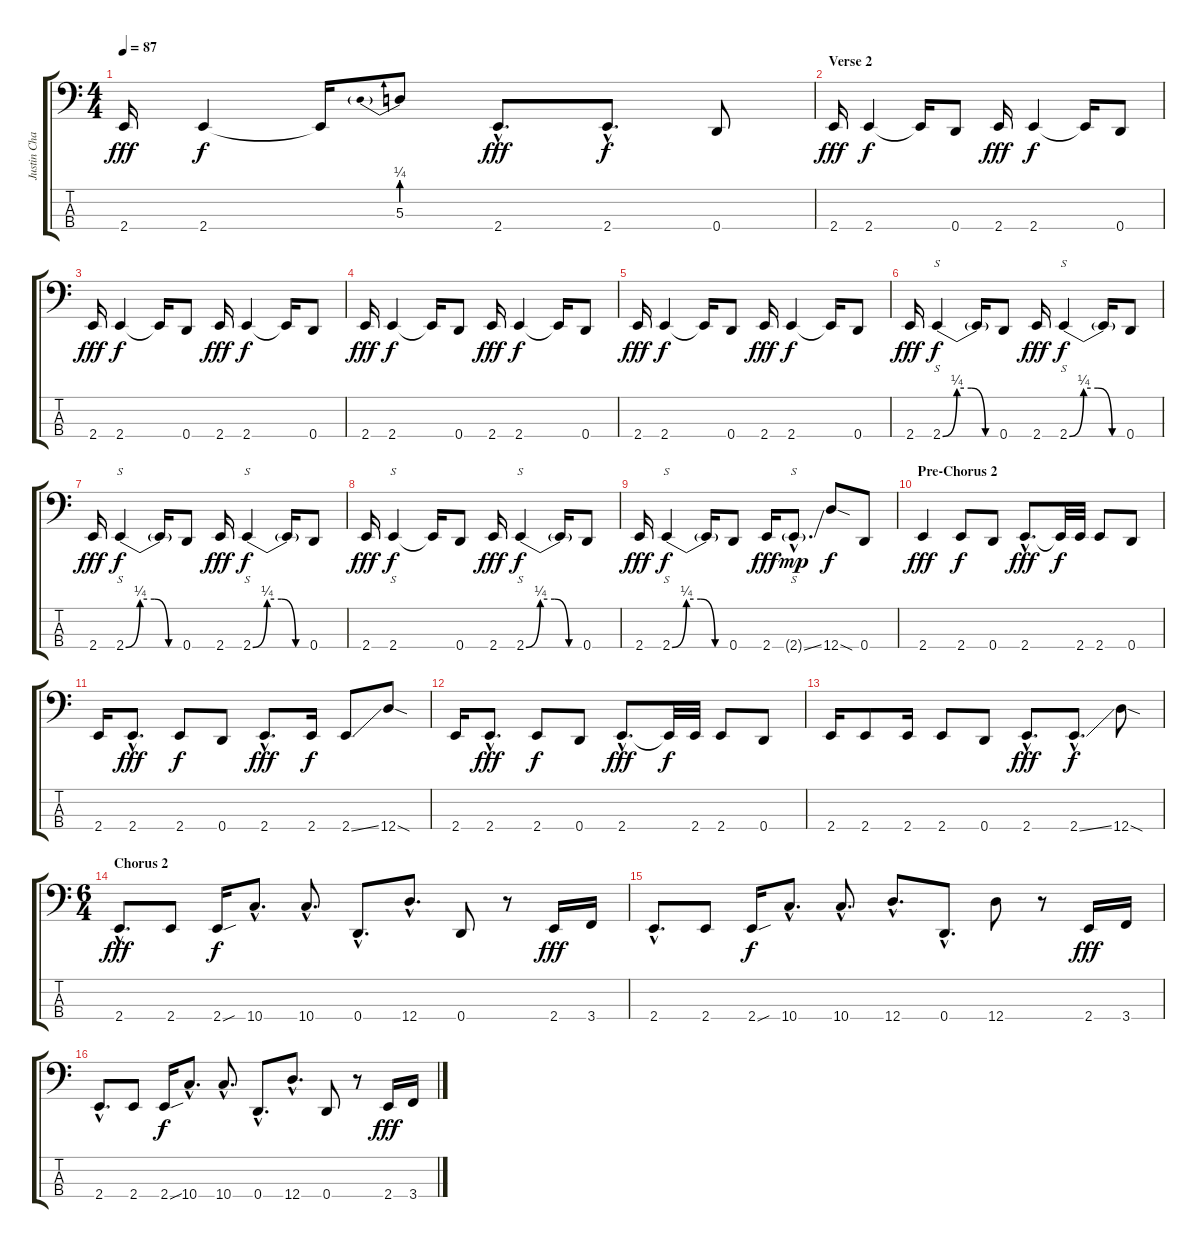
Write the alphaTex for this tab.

\track ("Justin Chancellor" "Justin Cha") {instrument electricbassfinger}
\staff {score tabs}
\tuning (G2 D2 A1 D1) {hide}
\ts (4 4)
\tempo 87
\clef f4
\ks c
2.4.16{dy fff} 2.4.4{dy f} 2.4{t}.16 5.3{be (prebend 0 1 60 1)}.8 2.4{hac}.8{d dy fff} 2.4{hac}.8{d dy f} 0.4.8 |
\section ("" "Verse 2")
2.4.16{dy fff instrument electricbassfinger} 2.4.4{dy f} 2.4{t}.16 0.4.8 2.4.16{dy fff} 2.4.4{dy f} 2.4{t}.16 0.4.8 |
2.4.16{dy fff} 2.4.4{dy f} 2.4{t}.16 0.4.8 2.4.16{dy fff} 2.4.4{dy f} 2.4{t}.16 0.4.8 |
2.4.16{dy fff} 2.4.4{dy f} 2.4{t}.16 0.4.8 2.4.16{dy fff} 2.4.4{dy f} 2.4{t}.16 0.4.8 |
2.4.16{dy fff} 2.4.4{dy f} 2.4{t}.16 0.4.8 2.4.16{dy fff} 2.4.4{dy f} 2.4{t}.16 0.4.8 |
2.4.16{dy fff instrument electricbassfinger} 2.4{be (custom 0 0 15 1 30 1 45 0 60 0)}.4{s dy f instrument slapbass1} 2.4{t}.16 0.4.8{instrument electricbassfinger} 2.4.16{dy fff} 2.4{be (custom 0 0 15 1 30 1 45 0 60 0)}.4{s dy f instrument slapbass1} 2.4{t}.16 0.4.8{instrument electricbassfinger} |
2.4.16{dy fff instrument electricbassfinger} 2.4{be (custom 0 0 15 1 30 1 45 0 60 0)}.4{s dy f instrument slapbass1} 2.4{t}.16 0.4.8{instrument electricbassfinger} 2.4.16{dy fff} 2.4{be (custom 0 0 15 1 30 1 45 0 60 0)}.4{s dy f instrument slapbass1} 2.4{t}.16 0.4.8{instrument electricbassfinger} |
2.4.16{dy fff instrument electricbassfinger} 2.4.4{s dy f instrument slapbass1} 2.4{t}.16 0.4.8{instrument electricbassfinger} 2.4.16{dy fff} 2.4{be (custom 0 0 15 1 30 1 45 0 60 0)}.4{s dy f instrument slapbass1} 2.4{t}.16 0.4.8{instrument electricbassfinger} |
2.4.16{dy fff instrument electricbassfinger} 2.4{be (custom 0 0 15 1 30 1 45 0 60 0)}.4{s dy f instrument slapbass1} 2.4{t}.16 0.4.8{instrument electricbassfinger} 2.4.16{dy fff} 2.4{ss g hac}.8{s d dy mp instrument slapbass1} 12.4{sod}.8{dy f instrument electricbassfinger} 0.4.8 |
\section ("" "Pre-Chorus 2")
2.4.4{dy fff volume 16 instrument electricbassfinger} 2.4.8{dy f} 0.4.8 2.4{hac}.8{d dy fff} 2.4{t}.32{dy f} 2.4.32 2.4.8 0.4.8 |
2.4.16 2.4{hac}.8{d dy fff volume 16 instrument electricbassfinger} 2.4.8{dy f} 0.4.8 2.4{hac}.8{d dy fff} 2.4.16{dy f} 2.4{ss}.8 12.4{sod}.8 |
2.4.16 2.4{hac}.8{d dy fff volume 16 instrument electricbassfinger} 2.4.8{dy f} 0.4.8 2.4{hac}.8{d dy fff} 2.4{t}.32{dy f} 2.4.32 2.4.8 0.4.8 |
2.4.16 2.4.8 2.4.16 2.4.8 0.4.8 2.4{hac}.8{d dy fff} 2.4{ss hac}.8{d dy f} 12.4{sod}.8 |
\ts (6 4)
\section ("" "Chorus 2")
2.4{hac}.8{d dy fff} 2.4.8 2.4{sou}.16{dy f} 10.4{hac}.8{d} 10.4{hac}.8{d} 0.4{hac}.8{d} 12.4{hac}.8{d} 0.4.8 r.8 2.4.16{dy fff} 3.4.16 |
2.4{hac}.8{d} 2.4.8 2.4{sou}.16{dy f} 10.4{hac}.8{d} 10.4{hac}.8{d} 12.4{hac}.8{d} 0.4{hac}.8{d} 12.4.8 r.8 2.4.16{dy fff} 3.4.16 |
2.4{hac}.8{d} 2.4.8 2.4{sou}.16{dy f} 10.4{hac}.8{d} 10.4{hac}.8{d} 0.4{hac}.8{d} 12.4{hac}.8{d} 0.4.8 r.8 2.4.16{dy fff} 3.4.16
